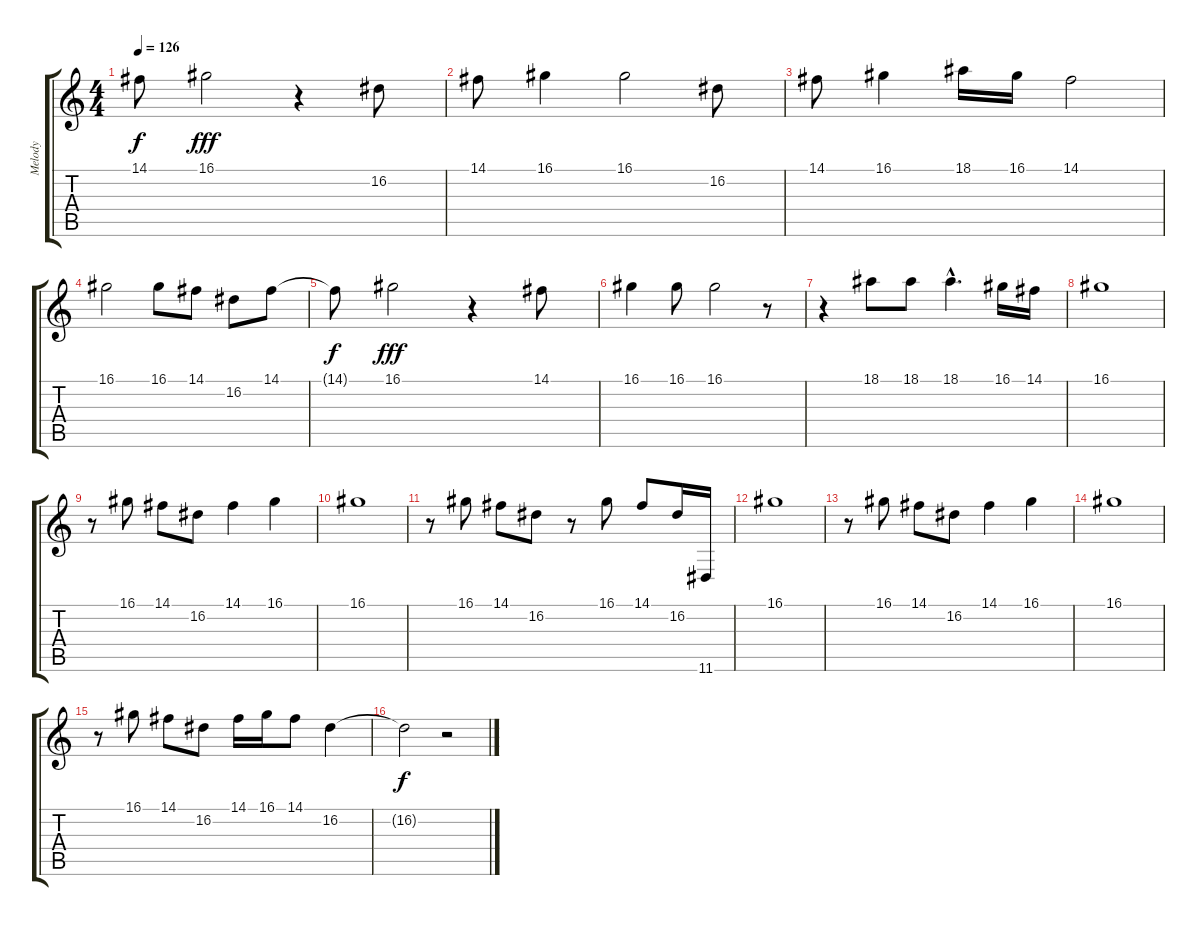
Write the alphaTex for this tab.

\track ("Melody" "Melody") {instrument gunshot}
\staff {score tabs}
\tuning (E4 B3 G3 D3 A2 E2) {hide}
\ts (4 4)
\tempo 126
\clef g2
\ks c
14.1{t}.8{dy f} 16.1.2{dy fff} r.4 16.2.8 |
14.1.8 16.1.4 16.1.2 16.2.8 |
14.1.8 16.1.4 18.1.16 16.1.16 14.1.2 |
16.1.2 16.1.8 14.1.8 16.2.8 14.1.8 |
14.1{t}.8{dy f} 16.1.2{dy fff} r.4 14.1.8 |
16.1.4 16.1.8 16.1.2 r.8 |
r.4 18.1.8 18.1.8 18.1{hac}.4{d} 16.1.16 14.1.16 |
16.1.1 |
r.8 16.1.8 14.1.8 16.2.8 14.1.4 16.1.4 |
16.1.1 |
r.8 16.1.8 14.1.8 16.2.8 r.8 16.1.8 14.1.8 16.2.16 11.6.16 |
16.1.1 |
r.8 16.1.8 14.1.8 16.2.8 14.1.4 16.1.4 |
16.1.1 |
r.8 16.1.8 14.1.8 16.2.8 14.1.16 16.1.16 14.1.8 16.2.4 |
16.2{t}.2{dy f} r.2
